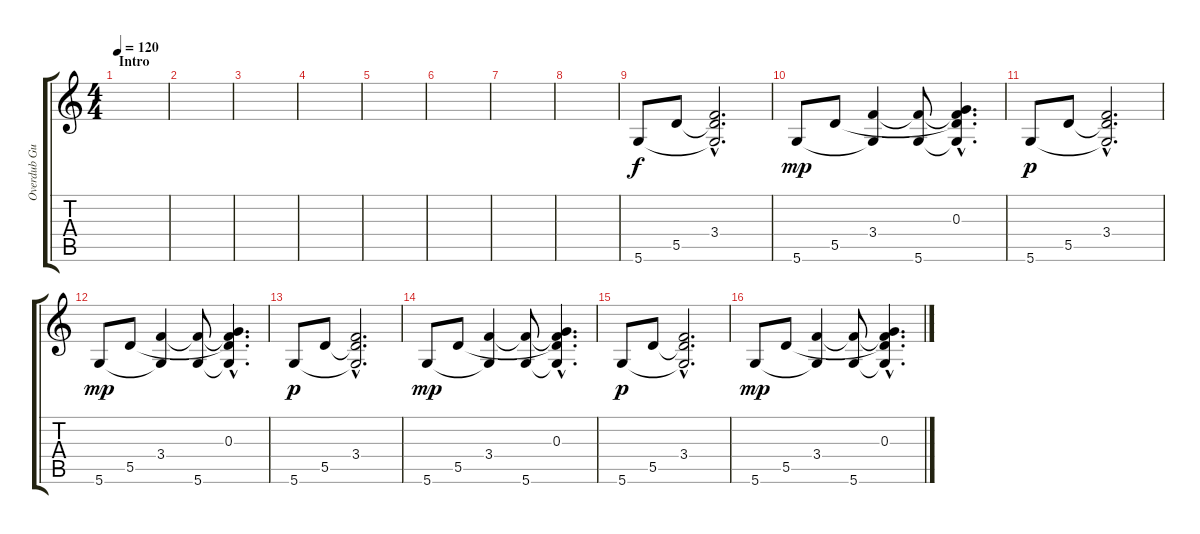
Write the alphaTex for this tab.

\track ("Overdub Guitar" "Overdub Gu") {instrument overdrivenguitar}
\staff {score tabs}
\tuning (E4 B3 G3 D3 A2 D2) {hide}
\ts (4 4)
\section ("" "Intro")
\tempo 120
\clef g2
\ks c
|
|
|
|
|
|
|
|
5.6.8 5.5.8 (3.4{hac} 5.5{hac t} 5.6{hac t}).2{d} |
5.6.8{dy mp} 5.5.8 (3.4 5.6{t}).4 (3.4{t} 5.6).8 (0.3{hac} 3.4{hac t} 5.5{hac t} 5.6{hac t}).4{d} |
5.6.8{dy p} 5.5.8 (3.4{hac} 5.5{hac t} 5.6{hac t}).2{d} |
5.6.8{dy mp} 5.5.8 (3.4 5.6{t}).4 (3.4{t} 5.6).8 (0.3{hac} 3.4{hac t} 5.5{hac t} 5.6{hac t}).4{d} |
5.6.8{dy p} 5.5.8 (3.4{hac} 5.5{hac t} 5.6{hac t}).2{d} |
5.6.8{dy mp} 5.5.8 (3.4 5.6{t}).4 (3.4{t} 5.6).8 (0.3{hac} 3.4{hac t} 5.5{hac t} 5.6{hac t}).4{d} |
5.6.8{dy p} 5.5.8 (3.4{hac} 5.5{hac t} 5.6{hac t}).2{d} |
5.6.8{dy mp} 5.5.8 (3.4 5.6{t}).4 (3.4{t} 5.6).8 (0.3{hac} 3.4{hac t} 5.5{hac t} 5.6{hac t}).4{d}
